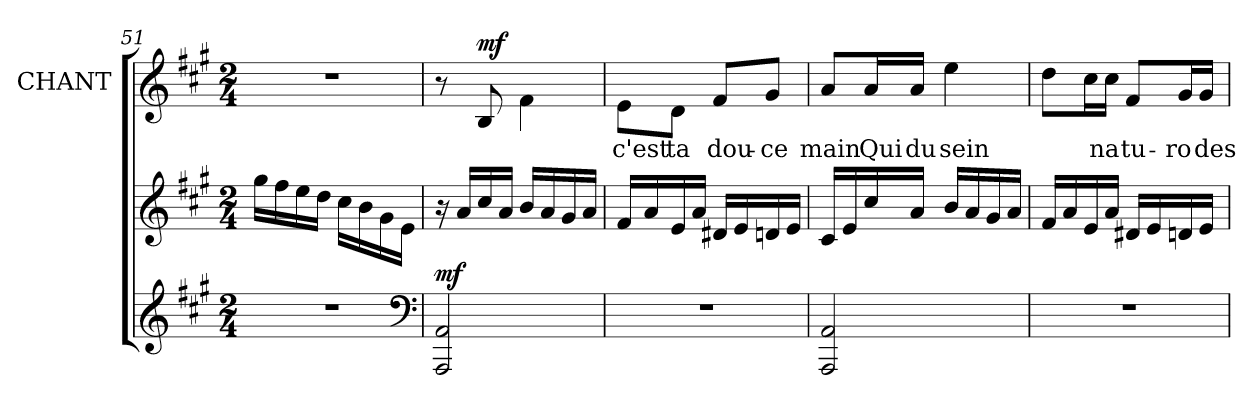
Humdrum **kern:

**kern	**dynam	**kern	**kern	**text	**dynam
*part3	*part3	*part2	*part1	*part1	*part1
*staff3	*staff3	*staff2	*staff1	*staff1	*staff1
*	*	*	*I"CHANT	*	*
*clefG2	*	*clefG2	*clefG2	*	*
*k[f#c#g#]	*	*k[f#c#g#]	*k[f#c#g#]	*	*
*M2/4	*	*M2/4	*M2/4	*	*
=51	=51	=51	=51	=51	=51
2r	.	16gg#i\LL	2r	.	.
.	.	16ff#i\	.	.	.
.	.	16eei\	.	.	.
.	.	16ddi\JJ	.	.	.
.	.	16cc#i\LL	.	.	.
.	.	16bi\	.	.	.
.	.	16g#i\	.	.	.
.	.	16ei\JJ	.	.	.
*clefF4	*	*	*	*	*
=52	=52	=52	=52	=52	=52
!	!LO:DY:a	!	!	!	!
2AAj/ 2AAAj/	mf	16r	8r	.	.
.	.	16ai/LL	.	.	.
!	!	!	!	!	!LO:DY:a
.	.	16cc#i/	8Bi/	.	mf
.	.	16ai/JJ	.	.	.
.	.	16bi/LL	4f#i\	.	.
.	.	16ai/	.	.	.
.	.	16g#i/	.	.	.
.	.	16ai/JJ	.	.	.
!!LO:LB:g=z
=53	=53	=53	=53	=53	=53
2r	.	16f#i/LL	8ei\L	c'est	.
.	.	16ai/	.	.	.
.	.	16ei/	8di\J	ta	.
.	.	16ai/JJ	.	.	.
.	.	16d#Xi/LL	8f#i/L	dou-	.
.	.	16ei/	.	.	.
.	.	16dni/	8g#i/J	ce	.
.	.	16ei/JJ	.	.	.
=54	=54	=54	=54	=54	=54
2AAj/ 2AAAj/	.	16c#i/LL	8ai/L	main	.
.	.	16ei/	.	.	.
.	.	16cc#i/	16ai/L	Qui	.
.	.	16ai/JJ	16ai/JJ	du	.
.	.	16bi/LL	4eei\	sein	.
.	.	16ai/	.	.	.
.	.	16g#i/	.	.	.
.	.	16ai/JJ	.	.	.
=55	=55	=55	=55	=55	=55
2r	.	16f#i/LL	8ddi\L	.	.
.	.	16ai/	.	.	.
.	.	16ei/	16cc#i\L	.	.
.	.	16ai/JJ	16cc#i\JJ	na	.
.	.	16d#Xi/LL	8f#i/L	tu-	.
.	.	16ei/	.	.	.
.	.	16dni/	16g#i/L	ro	.
.	.	16ei/JJ	16g#i/JJ	des-	.
=	=	=	=	=	=
*-	*-	*-	*-	*-	*-
